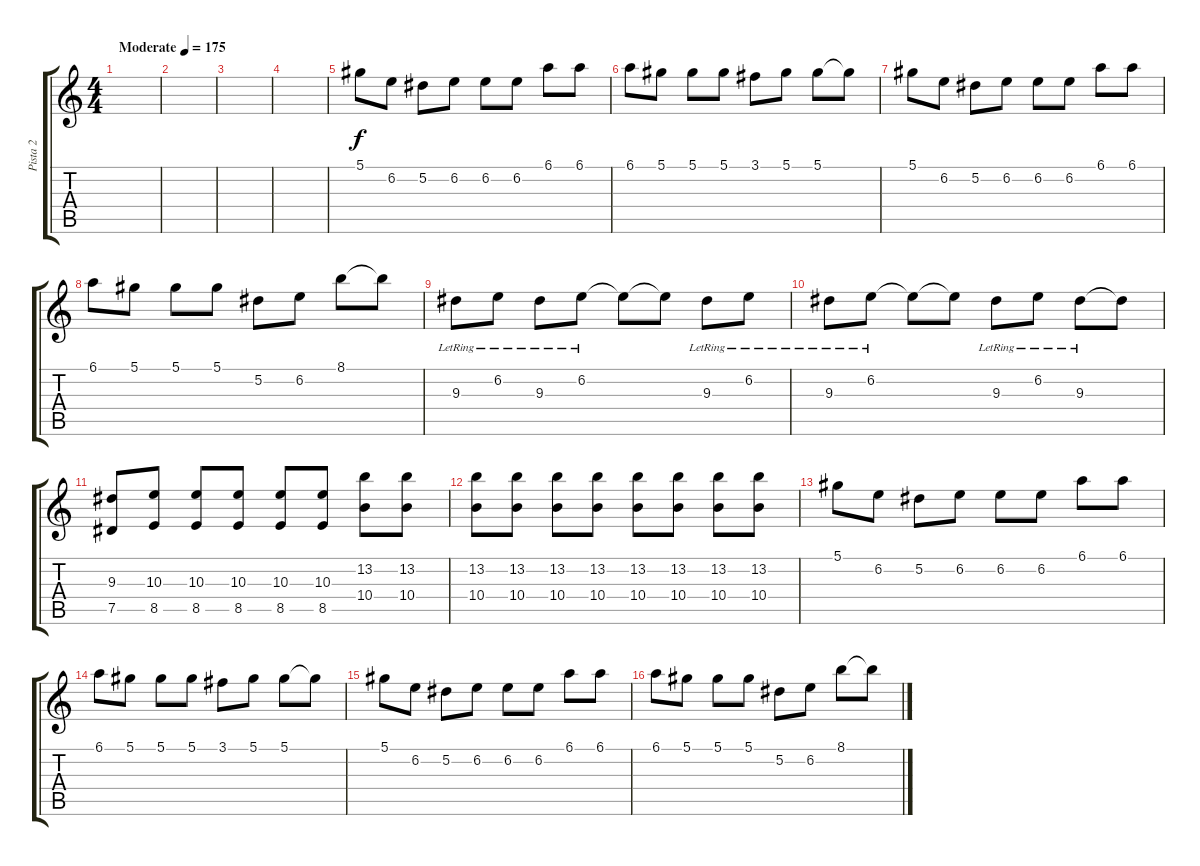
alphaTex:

\track ("Pista 2" "Pista 2") {instrument distortionguitar}
\staff {score tabs}
\tuning (Eb4 Bb3 Gb3 Db3 Ab2 Db2) {hide}
\ts (4 4)
\tempo (175 "Moderate")
\clef g2
\ks c
|
|
|
|
5.1.8 6.2.8 5.2.8 6.2.8 6.2.8 6.2.8 6.1.8 6.1.8 |
6.1.8 5.1.8 5.1.8 5.1.8 3.1.8 5.1.8 5.1.8 5.1{t}.8 |
5.1.8 6.2.8 5.2.8 6.2.8 6.2.8 6.2.8 6.1.8 6.1.8 |
6.1.8 5.1.8 5.1.8 5.1.8 5.2.8 6.2.8 8.1.8 8.1{t}.8 |
9.3{lr}.8 6.2{lr}.8 9.3{lr}.8 6.2{lr}.8 6.2{t}.8 6.2{t}.8 9.3{lr}.8 6.2{lr}.8 |
9.3{lr}.8 6.2{lr}.8 6.2{t}.8 6.2{t}.8 9.3{lr}.8 6.2{lr}.8 9.3{lr}.8 9.3{t}.8 |
(9.3 7.5).8 (10.3 8.5).8 (10.3 8.5).8 (10.3 8.5).8 (10.3 8.5).8 (10.3 8.5).8 (13.2 10.4).8 (13.2 10.4).8 |
(13.2 10.4).8 (13.2 10.4).8 (13.2 10.4).8 (13.2 10.4).8 (13.2 10.4).8 (13.2 10.4).8 (13.2 10.4).8 (13.2 10.4).8 |
5.1.8 6.2.8 5.2.8 6.2.8 6.2.8 6.2.8 6.1.8 6.1.8 |
6.1.8 5.1.8 5.1.8 5.1.8 3.1.8 5.1.8 5.1.8 5.1{t}.8 |
5.1.8 6.2.8 5.2.8 6.2.8 6.2.8 6.2.8 6.1.8 6.1.8 |
6.1.8 5.1.8 5.1.8 5.1.8 5.2.8 6.2.8 8.1.8 8.1{t}.8
